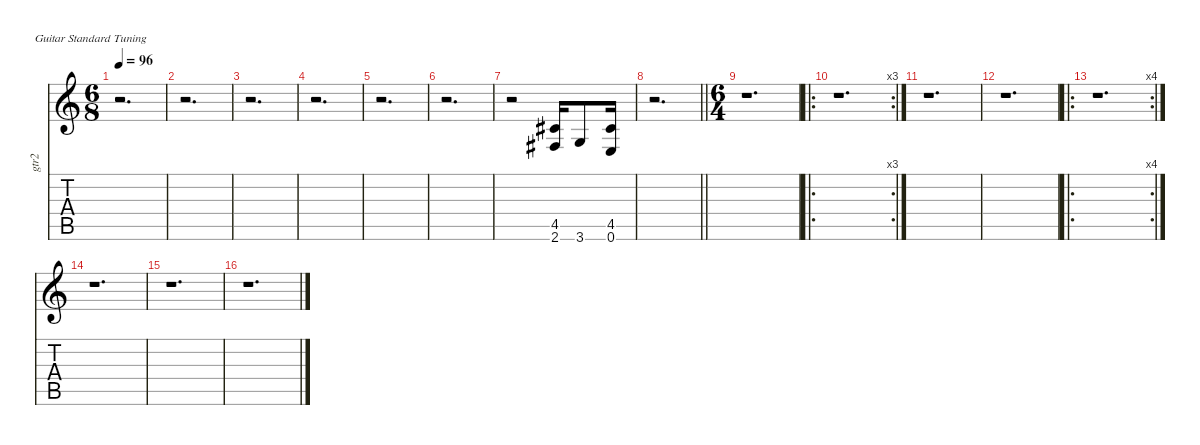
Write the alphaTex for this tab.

\defaultSystemsLayout 4
\hideDynamics
\bracketExtendMode nobrackets
\otherSystemsTrackNameOrientation horizontal
\track ("Guitar 2" "gtr2") {defaultSystemsLayout 4 instrument overdrivenguitar}
\staff {score tabs}
\tuning (E4 B3 G3 D3 A2 E2)
\ts (6 8)
\tempo 96
\clef g2
\ks aminor
r.2{d dy f beam Down} |
r.2{d beam Down} |
r.2{d beam Down} |
r.2{d beam Down} |
r.2{d beam Down} |
r.2{d beam Down} |
r.2{beam Down} (2.6{acc #} 4.5{acc #}).16{beam Up} 3.6.8{beam Up} (0.6 4.5{acc #}).16{beam Up} |
\barLineRight lightlight
r.2{d beam Down} |
\ts (6 4)
\beaming (8 3 3 3 3)
r.1{d beam Down} |
\ro
\rc 3
r.1{d beam Down} |
r.1{d beam Down} |
r.1{d beam Down} |
\ro
\rc 4
r.1{d beam Down} |
r.1{d beam Down} |
r.1{d instrument overdrivenguitar beam Down} |
r.1{d beam Down}
